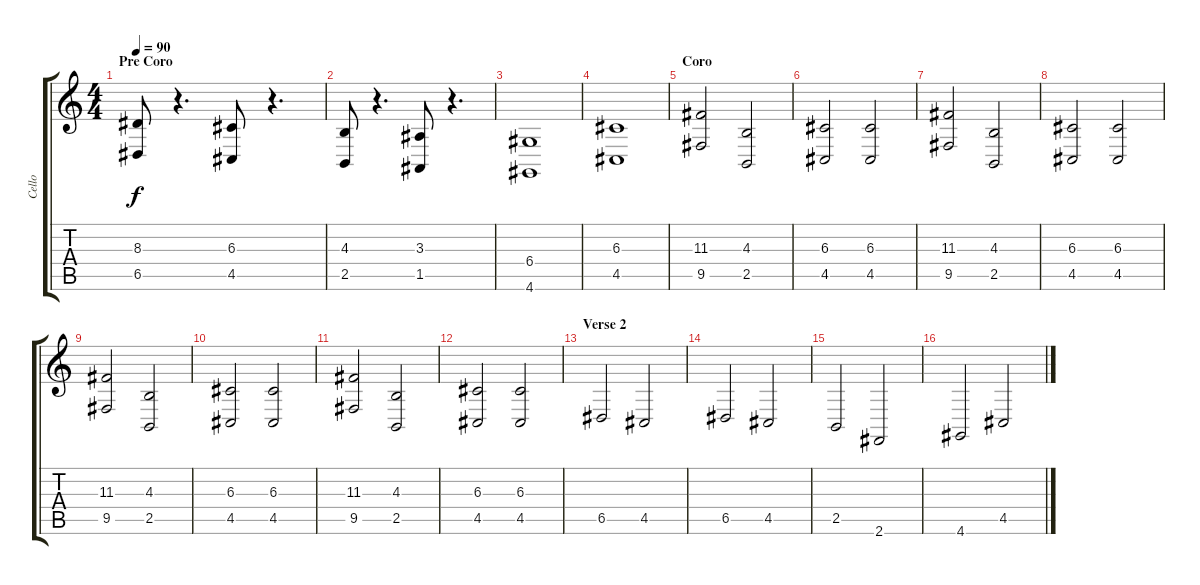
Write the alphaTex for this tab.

\track ("Cello" "Cello") {instrument cello}
\staff {score tabs}
\tuning (E4 B3 G3 D3 A2 E2) {hide}
\ts (4 4)
\section ("" "Pre Coro")
\tempo 90
\clef g2
\ks c
(8.3 6.5).8{dy f} r.4{d} (6.3 4.5).8 r.4{d} |
(4.3 2.5).8 r.4{d} (3.3 1.5).8 r.4{d} |
(6.4 4.6).1 |
(6.3 4.5).1 |
\section ("" "Coro")
(11.3 9.5).2 (4.3 2.5).2 |
(6.3 4.5).2 (6.3 4.5).2 |
(11.3 9.5).2 (4.3 2.5).2 |
(6.3 4.5).2 (6.3 4.5).2 |
(11.3 9.5).2 (4.3 2.5).2 |
(6.3 4.5).2 (6.3 4.5).2 |
(11.3 9.5).2 (4.3 2.5).2 |
(6.3 4.5).2 (6.3 4.5).2 |
\section ("" "Verse 2")
6.5.2 4.5.2 |
6.5.2 4.5.2 |
2.5.2 2.6.2 |
4.6.2 4.5.2
